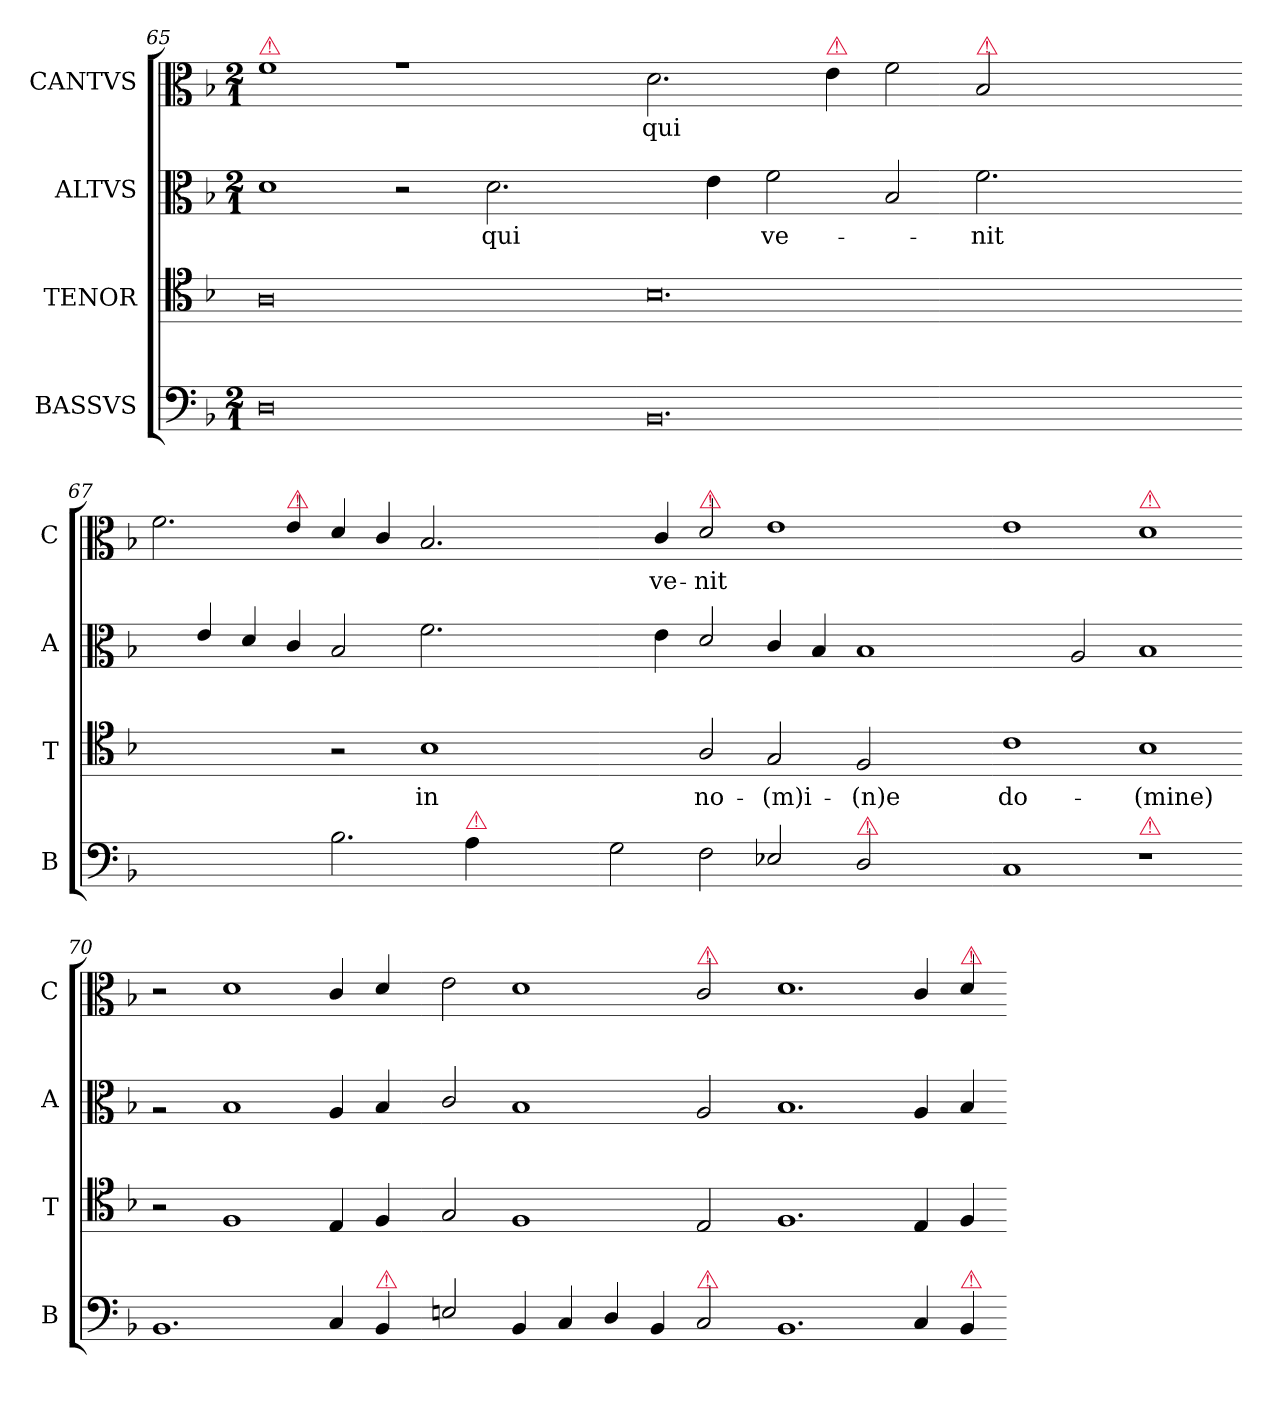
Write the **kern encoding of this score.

**kern	**kern	**text	**kern	**text	**kern	**text
*part4	*part3	*part3	*part2	*part2	*part1	*part1
*staff4	*staff3	*staff3	*staff2	*staff2	*staff1	*staff1
*I"BASSVS	*I"TENOR	*	*I"ALTVS	*	*I"CANTVS	*
*I'B	*I'T	*	*I'A	*	*I'C	*
*clefF4	*clefC4	*	*clefC3	*	*clefC3	*
*k[b-]	*k[b-]	*	*k[b-]	*	*k[b-]	*
*d:	*d:	*	*d:	*	*d:	*
*M2/1	*	*	*M2/1	*	*M2/1	*
=65	=65	=65	=65	=65	=65	=65
!	!	!	!	!	!LO:TX:a:color=crimson:t=⚠	!
0D	0A	.	1d	.	1f	.
.	.	.	2r	.	1rg	.
.	.	.	2.d\	qui	.	.
4ryy	4ryy	.	.	.	4ryy	.
=66-	=66-	=66-	=66-	=66-	=66-	=66-
0.BB-	0.B-	.	4ryy	.	2.d\	qui
.	.	.	4e\	.	.	.
.	.	.	2f\	ve-	.	.
!	!	!	!	!	!LO:TX:a:color=crimson:t=⚠	!
.	.	.	.	.	4e\	.
.	.	.	2B-/	.	2f\	.
!	!	!	!	!	!LO:TX:a:color=crimson:t=⚠	!
.	.	.	2.f\	-nit	2B-/	.
.	.	.	.	.	1ryy	.
.	.	.	2.ryy	.	.	.
=67-	=67-	=67-	=67-	=67-	=67-	=67-
1ryy	1ryy	.	4ryy	.	2.f\	.
.	.	.	4e/	.	.	.
.	.	.	4d/	.	.	.
!	!	!	!	!	!LO:TX:a:color=crimson:t=⚠	!
.	.	.	4c/	.	4e/	.
2.B-\	2r	.	2B-/	.	4d/	.
.	.	.	.	.	4c/	.
.	1B-\	in	2.f\	.	2.B-/	.
!LO:TX:a:color=crimson:t=⚠	!	!	!	!	!	!
4A\	.	.	.	.	.	.
2ryy	.	.	.	.	.	.
.	.	.	4ryy	.	4ryy	.
=68-	=68-	=68-	=68-	=68-	=68-	=68-
2G\	2ryy	.	4ryy	.	4ryy	.
.	.	.	4e\	.	4c/	ve-
!	!	!	!	!	!LO:TX:a:color=crimson:t=⚠	!
2F\	2A/	no-	2d/	.	2d/	-nit
2E-X/	2G/	-(m)i-	4c/	.	1e	.
.	.	.	4B-/	.	.	.
!LO:TX:a:color=crimson:t=⚠	!	!	!	!	!	!
2D/	2F/	-(n)e	1B-/	.	.	.
2ryy	2ryy	.	.	.	2ryy	.
=69-	=69-	=69-	=69-	=69-	=69-	=69-
1C	1c	do-	2ryy	.	1e	.
.	.	.	2A/	.	.	.
!	!	!	!	!	!LO:TX:a:color=crimson:t=⚠	!
!LO:TX:a:color=crimson:t=⚠	!	!	!	!	!	!
1r	1B-	-(mine)	1B-	.	1d	.
=70-	=70-	=70-	=70-	=70-	=70-	=70-
1.BB-	2r	.	2rA	.	2r	.
.	1F	.	1B-	.	1d	.
4C/	4E/	.	4A/	.	4c/	.
!LO:TX:a:color=crimson:t=⚠	!	!	!	!	!	!
4BB-/	4F/	.	4B-/	.	4d/	.
=71-	=71-	=71-	=71-	=71-	=71-	=71-
2En/	2G/	.	2c/	.	2e\	.
4BB-/	1F	.	1B-	.	1d	.
4C/	.	.	.	.	.	.
4D/	.	.	.	.	.	.
4BB-/	.	.	.	.	.	.
!	!	!	!	!	!LO:TX:a:color=crimson:t=⚠	!
!LO:TX:a:color=crimson:t=⚠	!	!	!	!	!	!
2C/	2E/	.	2A/	.	2c/	.
=72-	=72-	=72-	=72-	=72-	=72-	=72-
1.BB-	1.F	.	1.B-	.	1.d	.
4C/	4E/	.	4A/	.	4c/	.
!	!	!	!	!	!LO:TX:a:color=crimson:t=⚠	!
!LO:TX:a:color=crimson:t=⚠	!	!	!	!	!	!
4BB-/	4F/	.	4B-/	.	4d/	.
=-	=-	=-	=-	=-	=-	=-
*-	*-	*-	*-	*-	*-	*-
